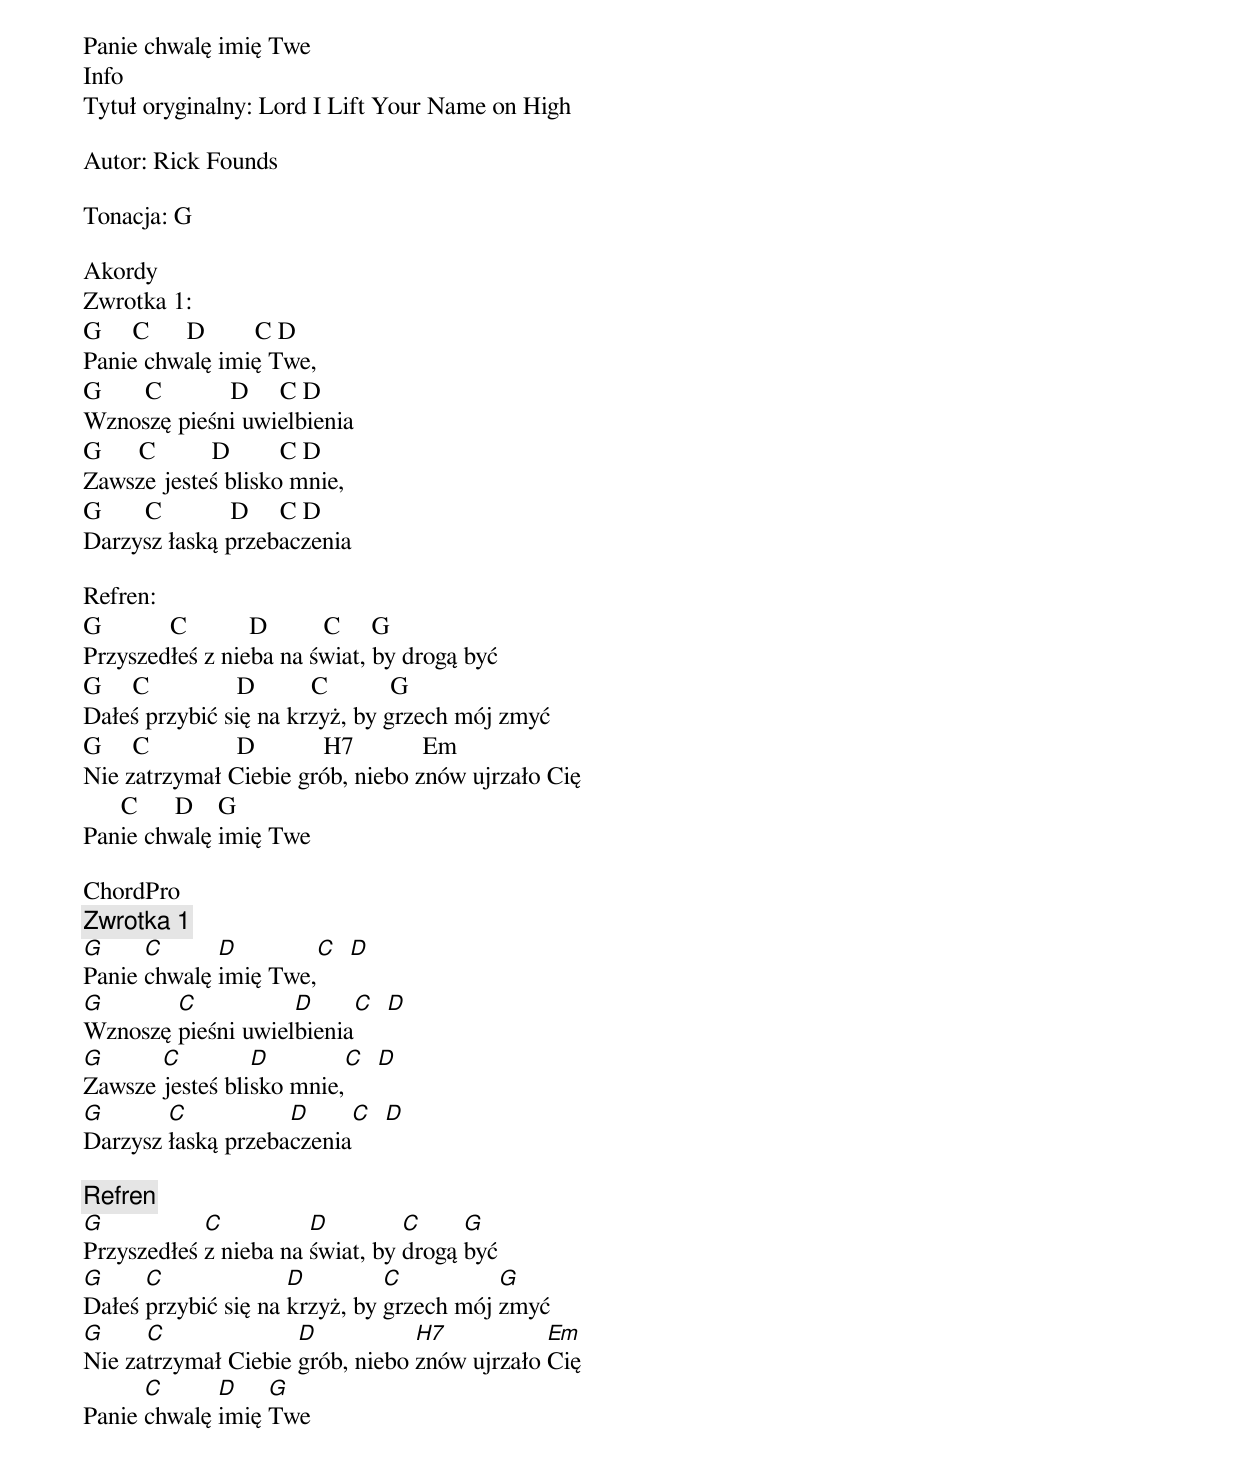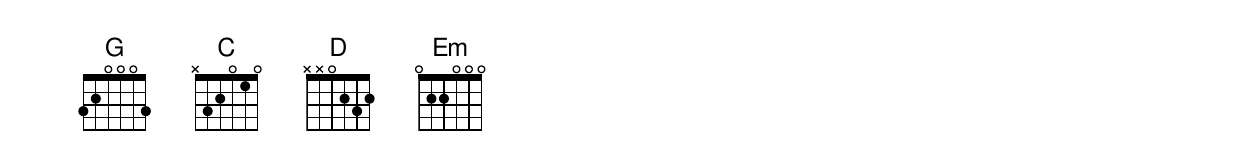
Panie chwalę imię Twe
Info
Tytuł oryginalny: Lord I Lift Your Name on High

Autor: Rick Founds

Tonacja: G

Akordy
Zwrotka 1:
G     C      D        C D
Panie chwalę imię Twe,
G       C           D     C D
Wznoszę pieśni uwielbienia
G      C         D        C D
Zawsze jesteś blisko mnie,
G       C           D     C D
Darzysz łaską przebaczenia

Refren:
G           C          D         C     G
Przyszedłeś z nieba na świat, by drogą być
G     C              D         C          G
Dałeś przybić się na krzyż, by grzech mój zmyć
G     C              D           H7           Em
Nie zatrzymał Ciebie grób, niebo znów ujrzało Cię
      C      D    G
Panie chwalę imię Twe

ChordPro
{c: Zwrotka 1}
[G]Panie [C]chwalę [D]imię Twe,[C]  [D]
[G]Wznoszę [C]pieśni uwiel[D]bienia[C]  [D]
[G]Zawsze [C]jesteś bli[D]sko mnie,[C]  [D]
[G]Darzysz [C]łaską przeba[D]czenia[C]  [D]

{c: Refren}
[G]Przyszedłeś [C]z nieba na [D]świat, by [C]drogą [G]być
[G]Dałeś [C]przybić się na [D]krzyż, by [C]grzech mój [G]zmyć
[G]Nie za[C]trzymał Ciebie [D]grób, niebo [H7]znów ujrzało [Em]Cię
Panie [C]chwalę [D]imię [G]Twe
